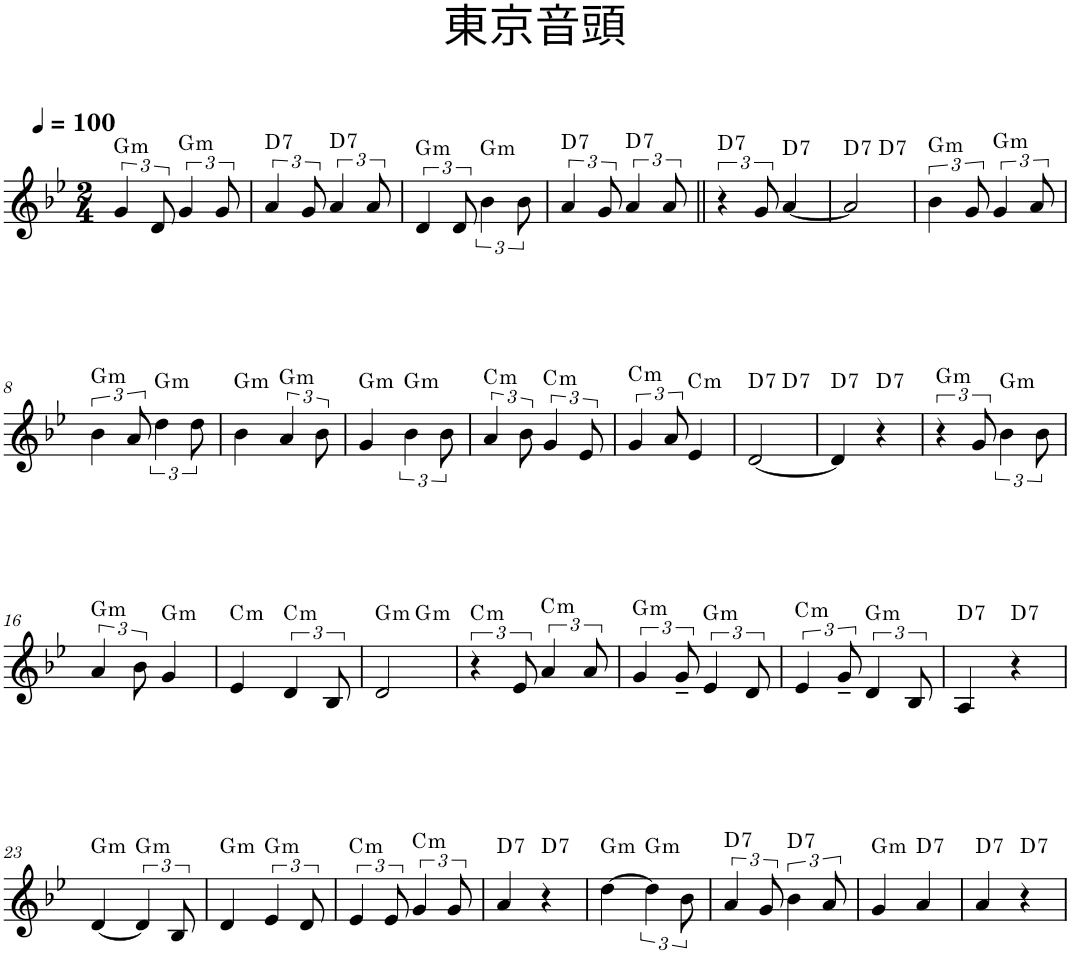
**kern	**harte
*part1	*part1
*staff1	*
*I"Piano	*
*I'Pno.	*
*clefG2	*
*k[b-e-]	*
*B-:	*
*M2/4	*
*MM100	*
=1	=1
!	!LO:H:kt=m
6g/	G:min
12d/	.
!	!LO:H:kt=m
6g/	G:min
12g/	.
=2	=2
!	!LO:H:kt=7
6a/	D:7
12g/	.
!	!LO:H:kt=7
6a/	D:7
12a/	.
=3	=3
!	!LO:H:kt=m
6d/	G:min
12d/	.
!	!LO:H:kt=m
6b-\	G:min
12b-\	.
=4	=4
!	!LO:H:kt=7
6a/	D:7
12g/	.
!	!LO:H:kt=7
6a/	D:7
12a/	.
=5||	=5||
!	!LO:H:kt=7
6r	D:7
12g/	.
!	!LO:H:kt=7
[4a/	D:7
=6	=6
!	!LO:H:kt=7
*^	*
2a/]	4ryy	D:7
!	!	!LO:H:kt=7
.	4ryy	D:7
=7	=7	=7
!	!	!LO:H:kt=m
*v	*v	*
6b-\	G:min
12g/	.
!	!LO:H:kt=m
6g/	G:min
12a/	.
!!LO:LB:g=z
=8	=8
!	!LO:H:kt=m
6b-\	G:min
12a/	.
!	!LO:H:kt=m
6dd\	G:min
12dd\	.
=9	=9
!	!LO:H:kt=m
4b-\	G:min
!	!LO:H:kt=m
6a/	G:min
12b-\	.
=10	=10
!	!LO:H:kt=m
4g/	G:min
!	!LO:H:kt=m
6b-\	G:min
12b-\	.
=11	=11
!	!LO:H:kt=m
6a/	C:min
12b-\	.
!	!LO:H:kt=m
6g/	C:min
12e-/	.
=12	=12
!	!LO:H:kt=m
6g/	C:min
12a/	.
!	!LO:H:kt=m
4e-/	C:min
=13	=13
!	!LO:H:kt=7
*^	*
[2d/	4ryy	D:7
!	!	!LO:H:kt=7
.	4ryy	D:7
=14	=14	=14
!	!	!LO:H:kt=7
*v	*v	*
4d/]	D:7
!	!LO:H:kt=7
4r	D:7
=15	=15
!	!LO:H:kt=m
6r	G:min
12g/	.
!	!LO:H:kt=m
6b-\	G:min
12b-\	.
!!LO:LB:g=z
=16	=16
!	!LO:H:kt=m
6a/	G:min
12b-\	.
!	!LO:H:kt=m
4g/	G:min
=17	=17
!	!LO:H:kt=m
4e-/	C:min
!	!LO:H:kt=m
6d/	C:min
12B-/	.
=18	=18
!	!LO:H:kt=m
*^	*
2d/	4ryy	G:min
!	!	!LO:H:kt=m
.	4ryy	G:min
=19	=19	=19
!	!	!LO:H:kt=m
*v	*v	*
6r	C:min
12e-/	.
!	!LO:H:kt=m
6a/	C:min
12a/	.
=20	=20
!	!LO:H:kt=m
6g/	G:min
12g~/	.
!	!LO:H:kt=m
6e-/	G:min
12d/	.
=21	=21
!	!LO:H:kt=m
6e-/	C:min
12g~/	.
!	!LO:H:kt=m
6d/	G:min
12B-/	.
=22	=22
!	!LO:H:kt=7
4A/	D:7
!	!LO:H:kt=7
4r	D:7
!!LO:LB:g=z
=23	=23
!	!LO:H:kt=m
[4d/	G:min
!	!LO:H:kt=m
6d/]	G:min
12B-/	.
=24	=24
!	!LO:H:kt=m
4d/	G:min
!	!LO:H:kt=m
6e-/	G:min
12d/	.
=25	=25
!	!LO:H:kt=m
6e-/	C:min
12e-/	.
!	!LO:H:kt=m
6g/	C:min
12g/	.
=26	=26
!	!LO:H:kt=7
4a/	D:7
!	!LO:H:kt=7
4r	D:7
=27	=27
!	!LO:H:kt=m
[4dd\	G:min
!	!LO:H:kt=m
6dd\]	G:min
12b-\	.
=28	=28
!	!LO:H:kt=7
6a/	D:7
12g/	.
!	!LO:H:kt=7
6b-\	D:7
12a/	.
=29	=29
!	!LO:H:kt=m
4g/	G:min
!	!LO:H:kt=7
4a/	D:7
=30	=30
!	!LO:H:kt=7
4a/	D:7
!	!LO:H:kt=7
4r	D:7
=	=
*-	*-
